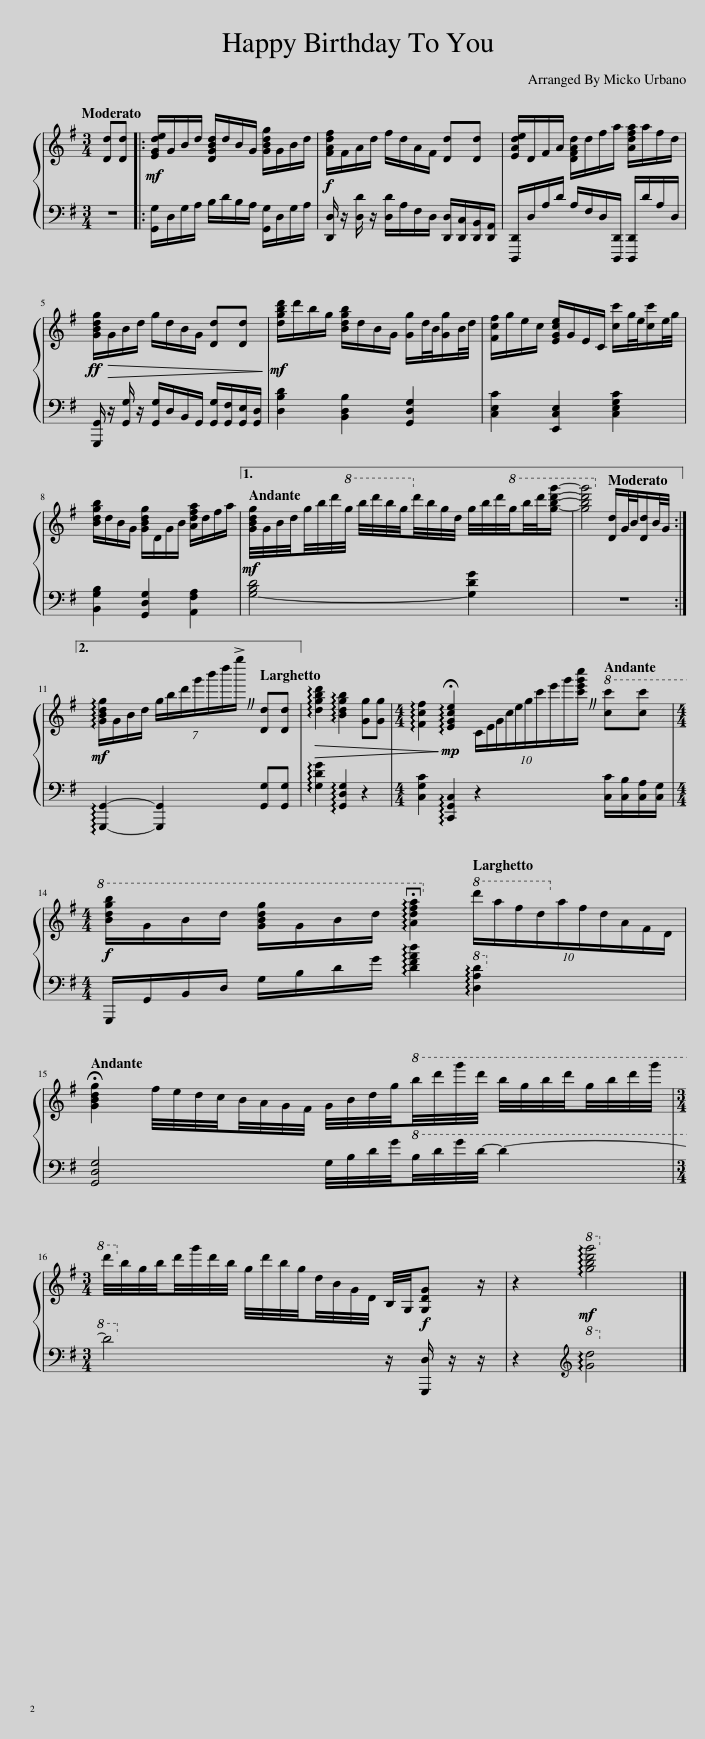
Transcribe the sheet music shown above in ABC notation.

X:1
%%score { 1 | 2 }
L:1/8
Q:1/4=114
M:3/4
I:linebreak $
K:G
V:1 treble
V:2 bass
V:1
 [Dd][Dd] |:!mf! [EGde]/G/B/d/ [DGBd]/d/B/G/ [GBdg]/G/B/d/ |!f! [FAdf]/F/A/d/ f/d/A/F/ [Dd][Dd] | [EAde]/D/F/A/ [DFAd]/d/f/a/ [Adfa]/a/f/d/ |$!ff!!>(! [GBdg]/G/B/d/ g/d/B/G/ [Dd][Dd]!>)! | %5
!mf! [dgbd']/d'/b/g/ [Bdgb]/d/B/G/ [Gg]/d/4B/4[Gg]/B/4d/4 | [Fcf]/g/e/c/ [EGce]/G/E/C/ [cc']/g/4e/4[cc']/e/4g/4 |$ [Bdgb]/d/B/G/ [GBdg]/D/G/B/ [Adfa]/d/f/a/ |1[Q:1/4=92]!mf! [GBdg]/4G/4B/4d/4g/4b/4d'/4!8va(!g'/4 b'/4d''/4b'/4g'/4!8va)!d'/4b/4g/4d/4 g/4b/4d'/4!8va(!g'/4b'/4d''/4[g'b'd''g'']/- | [g'b'd''g'']4!8va)![Q:1/4=114] [Dd]/G/4B/4[Dd]/B/4G/4 :|2$ %10
!mf! !arpeggio![GBdg]/G/B/d/ (7:4:7g/b/d'/g'/b'/d''/!>!g''/[Q:1/4=63] [Dd][Dd] ||!>(! !arpeggio![dgbd']2 !arpeggio![Bdgb]2 [Gg][Gg] |[M:4/4] !arpeggio![Fcf]2!>)!!mp! !arpeggio!!fermata![EGce]2 (10:4:10C/E/G/c/e/g/c'/e'/g'/[c'e'g'c'']/[Q:1/4=92]!8va(! [c'c''][c'c''] |$[M:4/4]!f! [bd'g'b']/g/b/d'/ [gbd'g']/g/b/d'/ !arpeggio!!fermata![ad'f'a']2!8va)![Q:1/4=63]!8va(! (10:4:10d''/a'/f'/d'/!8va)!a/f/d/A/F/D/ |$[Q:1/4=92] !fermata![GBdg]2 f/4e/4d/4c/4B/4A/4G/4F/4 G/4B/4d/4g/4!8va(!b'/4d''/4g''/4d''/4 b'/4g'/4b'/4d''/4g'/4b'/4d''/4g''/4 |$ %15
[M:3/4] d''/4!8va)!b/4g/4b/4d'/4g'/4d'/4b/4 g/4d'/4b/4g/4d/4B/4G/4D/4 B,/4G,/4!f![G,DG] z/ | z2!mf!!8va(! !arpeggio![g'b'd''g'']4!8va)! |] %17
V:2
 z2 |: [G,,G,]/D,/G,/A,/ B,/D/B,/A,/ [G,,G,]/D,/G,/A,/ | [D,,D,]/ z/ [D,D]/ z/ [D,D]/A,/F,/D,/ [D,,D,]/[D,,C,]/[D,,B,,]/[D,,A,,]/ | [D,,,D,,]/D,/A,/D/ A,/F,/D,/[D,,,D,,]/ [D,,,D,,]/D/A,/D,/ |$ [G,,,G,,]/ z/ [G,,G,]/ z/ [G,,G,]/D,/B,,/G,,/ [G,,G,]/[G,,F,]/[G,,E,]/[G,,D,]/ | %5
 [D,B,D]2 [B,,D,B,]2 [G,,D,G,]2 | [C,E,C]2 [E,,C,E,]2 [C,E,G,C]2 |$ [B,,G,B,]2 [G,,D,G,]2 [A,,F,A,]2 |1 [G,-B,D]4 [G,DG]2 | z6 :|2$ %10
 !arpeggio![G,,,G,,]2- [G,,,G,,]2 [G,,G,][G,,G,] || !arpeggio![G,DG]2 !arpeggio![G,,D,G,]2 z2 |[M:4/4] [C,G,C]2 !arpeggio![C,,G,,C,]2 z2 [C,C]/[C,B,]/[C,A,]/[C,G,]/ |$[M:4/4] G,,,/G,,/B,,/D,/ G,/B,/D/G/ !arpeggio![DFAd]2!8va(! !arpeggio![DAd]2!8va)! |$ [G,,D,G,]4 G,/4B,/4D/4G/4!8va(!B/4d/4g/4d/4- d2- |$ %15
[M:3/4] d4!8va)! z/ [G,,,D,]/ z/ z/ | z2[K:treble]!8va(! !arpeggio![gd']4!8va)! |] %17
